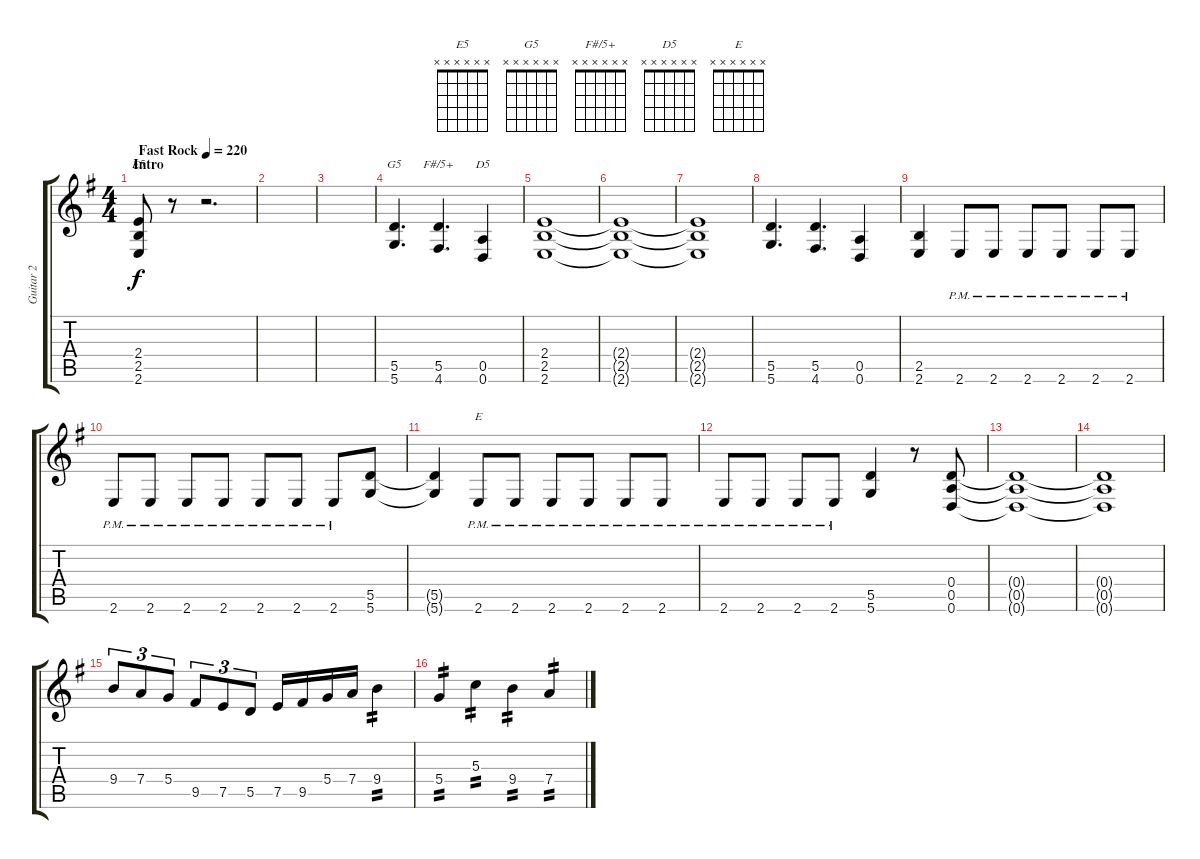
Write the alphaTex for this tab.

\track ("Guitar 2" "Guitar 2") {instrument distortionguitar}
\staff {score tabs}
\tuning (E4 B3 G3 D3 A2 D2) {hide}
\chord ("E5" x x x x x x)
\chord ("G5" x x x x x x)
\chord ("F#/5+" x x x x x x)
\chord ("D5" x x x x x x)
\chord ("E" x x x x x x)
\ts (4 4)
\section ("" "Intro")
\tempo (220 "Fast Rock")
\clef g2
\ks eminor
(2.4 2.5 2.6).8{ch "E5" dy f instrument distortionguitar} r.8 r.2{d} |
|
|
(5.5 5.6).4{d ch "G5"} (5.5 4.6).4{d ch "F#/5+"} (0.5 0.6).4{ch "D5"} |
(2.4 2.5 2.6).1 |
(2.4{t} 2.5{t} 2.6{t}).1 |
(2.4{t} 2.5{t} 2.6{t}).1 |
(5.5 5.6).4{d} (5.5 4.6).4{d} (0.5 0.6).4 |
(2.5 2.6).4 2.6{pm}.8 2.6{pm}.8 2.6{pm}.8 2.6{pm}.8 2.6{pm}.8 2.6{pm}.8 |
2.6{pm}.8 2.6{pm}.8 2.6{pm}.8 2.6{pm}.8 2.6{pm}.8 2.6{pm}.8 2.6{pm}.8 (5.5 5.6).8 |
(5.5{t} 5.6{t}).4 2.6{pm}.8{ch "E"} 2.6{pm}.8 2.6{pm}.8 2.6{pm}.8 2.6{pm}.8 2.6{pm}.8 |
2.6{pm}.8 2.6{pm}.8 2.6{pm}.8 2.6{pm}.8 (5.5 5.6).4 r.8 (0.4 0.5 0.6).8 |
(0.4{t} 0.5{t} 0.6{t}).1 |
(0.4{t} 0.5{t} 0.6{t}).1 |
9.4.8{tu (3 2)} 7.4.8{tu (3 2)} 5.4.8{tu (3 2)} 9.5.8{tu (3 2)} 7.5.8{tu (3 2)} 5.5.8{tu (3 2)} 7.5.16 9.5.16 5.4.16 7.4.16 9.4.4{tp 2} |
5.4.4{tp 2} 5.3.4{tp 2} 9.4.4{tp 2} 7.4.4{tp 2}
